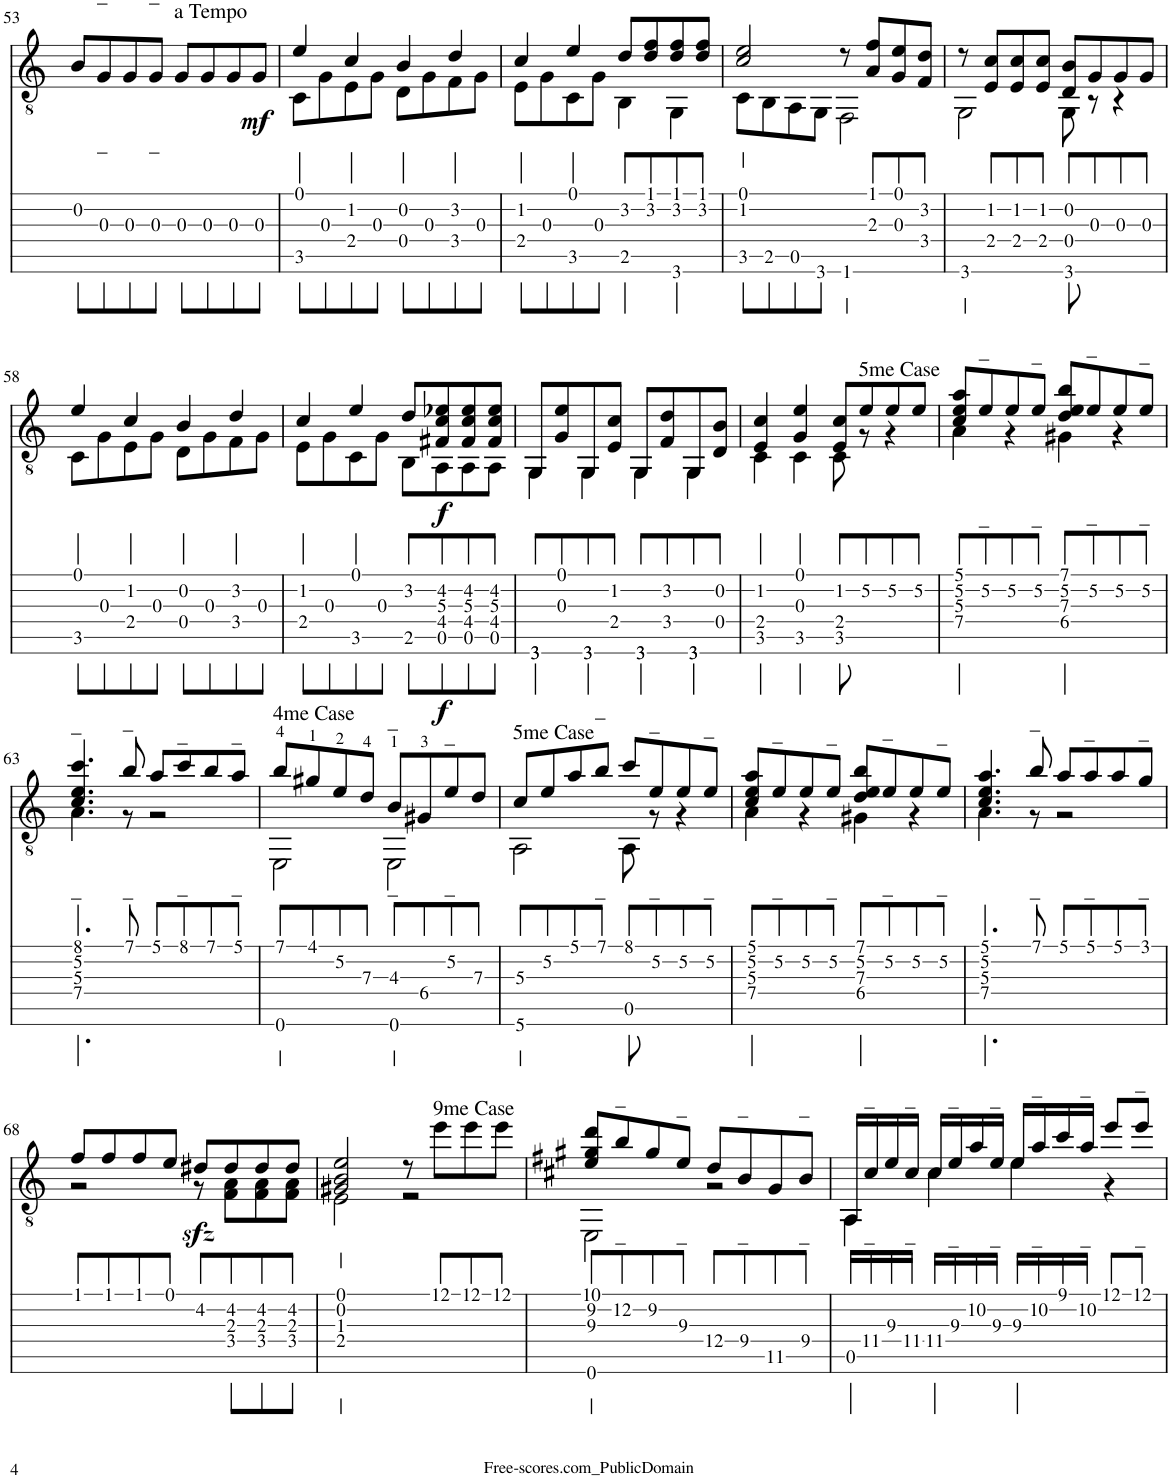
**kern	**dynam	**kern	**dynam
*part2	*part2	*part1	*part1
*staff2	*staff2	*staff1	*staff1
*I"Chitarra classica (Intavolatura)	*	*I"Guitar	*
!!LO:PB:g=z
*	*	*clefGv2	*
*k[]	*	*k[]	*
*M4/4	*	*M4/4	*
*met(c)	*	*met(c)	*
=53	=53	=53	=53
8B\L	.	8B/L	.
!	!	!LO:TX:a:t=_	!
!LO:TX:a:t=_	!	!	!
8G\	.	8G/	.
8G\	.	8G/	.
!	!	!LO:TX:a:t=_	!
!LO:TX:a:t=_	!	!	!
8G\J	.	8G/J	.
!	!	!LO:TX:a:t=a Tempo	!
8G\L	.	8G/L	.
8G\	.	8G/	.
8G\	.	8G/	.
!	!	!	!LO:DY:b
8G\J	.	8G/J	mf
=54	=54	=54	=54
*^	*	*^	*
4e/	8C\L	.	4e/	8C\L	.
.	8G\	.	.	8G\	.
4c/	8E\	.	4c/	8E\	.
.	8G\J	.	.	8G\J	.
4B/	8D\L	.	4B/	8D\L	.
.	8G\	.	.	8G\	.
4d/	8F\	.	4d/	8F\	.
.	8G\J	.	.	8G\J	.
=55	=55	=55	=55	=55	=55
4c/	8E\L	.	4c/	8E\L	.
.	8G\	.	.	8G\	.
4e/	8C\	.	4e/	8C\	.
.	8G\J	.	.	8G\J	.
8d/L	4BB\	.	8d/L	4BB\	.
8d/ 8f/	.	.	8d/ 8f/	.	.
8d/ 8f/	4GG\	.	8d/ 8f/	4GG\	.
8d/ 8f/J	.	.	8d/ 8f/J	.	.
=56	=56	=56	=56	=56	=56
2c/ 2e/	8C\L	.	2c/ 2e/	8C\L	.
.	8BB\	.	.	8BB\	.
.	8AA\	.	.	8AA\	.
.	8GG\J	.	.	8GG\J	.
8r	2FF\	.	8r	2FF\	.
8A/ 8f/L	.	.	8A/ 8f/L	.	.
8G/ 8e/	.	.	8G/ 8e/	.	.
8F/ 8d/J	.	.	8F/ 8d/J	.	.
=57	=57	=57	=57	=57	=57
8r	2GG\	.	8r	2GG\	.
8E/ 8c/L	.	.	8E/ 8c/L	.	.
8E/ 8c/	.	.	8E/ 8c/	.	.
8E/ 8c/J	.	.	8E/ 8c/J	.	.
8D/ 8B/L	8GG\	.	8D/ 8B/L	8GG\	.
8G/	8r	.	8G/	8r	.
8G/	4r	.	8G/	4r	.
8G/J	.	.	8G/J	.	.
!!LO:LB:g=z	!!
=58	=58	=58	=58	=58	=58
4e/	8C\L	.	4e/	8C\L	.
.	8G\	.	.	8G\	.
4c/	8E\	.	4c/	8E\	.
.	8G\J	.	.	8G\J	.
4B/	8D\L	.	4B/	8D\L	.
.	8G\	.	.	8G\	.
4d/	8F\	.	4d/	8F\	.
.	8G\J	.	.	8G\J	.
=59	=59	=59	=59	=59	=59
4c/	8E\L	.	4c/	8E\L	.
.	8G\	.	.	8G\	.
4e/	8C\	.	4e/	8C\	.
.	8G\J	.	.	8G\J	.
8d/L	8BB\L	.	8d/L	8BB\L	.
!	!	!LO:DY:b	!	!	!LO:DY:b
8F#X/ 8c/ 8e-X/	8AA\	f	8F#X/ 8c/ 8e-X/	8AA\	f
8F#/ 8c/ 8e-/	8AA\	.	8F#/ 8c/ 8e-/	8AA\	.
8F#/ 8c/ 8e-/J	8AA\J	.	8F#/ 8c/ 8e-/J	8AA\J	.
=60	=60	=60	=60	=60	=60
8GG/L	4GG\	.	8GG/L	4GG\	.
8G/ 8e/	.	.	8G/ 8e/	.	.
8GG/	4GG\	.	8GG/	4GG\	.
8E/ 8c/J	.	.	8E/ 8c/J	.	.
8GG/L	4GG\	.	8GG/L	4GG\	.
8F/ 8d/	.	.	8F/ 8d/	.	.
8GG/	4GG\	.	8GG/	4GG\	.
8D/ 8B/J	.	.	8D/ 8B/J	.	.
=61	=61	=61	=61	=61	=61
4E/ 4c/	4C\	.	4E/ 4c/	4C\	.
4G/ 4e/	4C\	.	4G/ 4e/	4C\	.
8E/ 8c/L	8C\	.	8E/ 8c/L	8C\	.
!	!	!	!LO:TX:a:t=5me Case	!	!
8e/	8r	.	8e/	8r	.
8e/	4r	.	8e/	4r	.
8e/J	.	.	8e/J	.	.
=62	=62	=62	=62	=62	=62
8c/ 8e/ 8a/L	4A\	.	8c/ 8e/ 8a/L	4A\	.
!	!	!	!LO:TX:a:t=_	!	!
!LO:TX:a:t=_	!	!	!	!	!
8e/	.	.	8e/	.	.
8e/	4r	.	8e/	4r	.
!	!	!	!LO:TX:a:t=_	!	!
!LO:TX:a:t=_	!	!	!	!	!
8e/J	.	.	8e/J	.	.
8d/ 8e/ 8b/L	4G#X\	.	8d/ 8e/ 8b/L	4G#X\	.
!	!	!	!LO:TX:a:t=_	!	!
!LO:TX:a:t=_	!	!	!	!	!
8e/	.	.	8e/	.	.
8e/	4r	.	8e/	4r	.
!	!	!	!LO:TX:a:t=_	!	!
!LO:TX:a:t=_	!	!	!	!	!
8e/J	.	.	8e/J	.	.
!!LO:LB:g=z	!!
=63	=63	=63	=63	=63	=63
!	!	!	!LO:TX:a:t=_	!	!
!LO:TX:a:t=_	!	!	!	!	!
4.c/ 4.e/ 4.cc/	4.A\	.	4.c/ 4.e/ 4.cc/	4.A\	.
!	!	!	!LO:TX:a:t=_	!	!
!LO:TX:a:t=_	!	!	!	!	!
8b/	8r	.	8b/	8r	.
8a/L	2r	.	8a/L	2r	.
!	!	!	!LO:TX:a:t=_	!	!
!LO:TX:a:t=_	!	!	!	!	!
8cc/	.	.	8cc/	.	.
8b/	.	.	8b/	.	.
!	!	!	!LO:TX:a:t=_	!	!
!LO:TX:a:t=_	!	!	!	!	!
8a/J	.	.	8a/J	.	.
=64	=64	=64	=64	=64	=64
!	!	!	!LO:TX:a:t=4me Case	!	!
8b/L	2EE\	.	8b/L	2EE\	.
8g#X/	.	.	8g#X/	.	.
8e/	.	.	8e/	.	.
8d/J	.	.	8d/J	.	.
!	!	!	!LO:TX:a:t=_	!	!
!LO:TX:a:t=_	!	!	!	!	!
8B/L	2EE\	.	8B/L	2EE\	.
8G#X/	.	.	8G#X/	.	.
!	!	!	!LO:TX:a:t=_	!	!
!LO:TX:a:t=_	!	!	!	!	!
8e/	.	.	8e/	.	.
8d/J	.	.	8d/J	.	.
=65	=65	=65	=65	=65	=65
!	!	!	!LO:TX:a:t=5me Case	!	!
8c/L	2AA\	.	8c/L	2AA\	.
8e/	.	.	8e/	.	.
8a/	.	.	8a/	.	.
!	!	!	!LO:TX:a:t=_	!	!
!LO:TX:a:t=_	!	!	!	!	!
8b/J	.	.	8b/J	.	.
8cc/L	8AA\	.	8cc/L	8AA\	.
!	!	!	!LO:TX:a:t=_	!	!
!LO:TX:a:t=_	!	!	!	!	!
8e/	8r	.	8e/	8r	.
8e/	4r	.	8e/	4r	.
!	!	!	!LO:TX:a:t=_	!	!
!LO:TX:a:t=_	!	!	!	!	!
8e/J	.	.	8e/J	.	.
=66	=66	=66	=66	=66	=66
8c/ 8e/ 8a/L	4A\	.	8c/ 8e/ 8a/L	4A\	.
!	!	!	!LO:TX:a:t=_	!	!
!LO:TX:a:t=_	!	!	!	!	!
8e/	.	.	8e/	.	.
8e/	4r	.	8e/	4r	.
!	!	!	!LO:TX:a:t=_	!	!
!LO:TX:a:t=_	!	!	!	!	!
8e/J	.	.	8e/J	.	.
8d/ 8e/ 8b/L	4G#X\	.	8d/ 8e/ 8b/L	4G#X\	.
!	!	!	!LO:TX:a:t=_	!	!
!LO:TX:a:t=_	!	!	!	!	!
8e/	.	.	8e/	.	.
8e/	4r	.	8e/	4r	.
!	!	!	!LO:TX:a:t=_	!	!
!LO:TX:a:t=_	!	!	!	!	!
8e/J	.	.	8e/J	.	.
=67	=67	=67	=67	=67	=67
4.c/ 4.e/ 4.a/	4.A\	.	4.c/ 4.e/ 4.a/	4.A\	.
!	!	!	!LO:TX:a:t=_	!	!
!LO:TX:a:t=_	!	!	!	!	!
8b/	8r	.	8b/	8r	.
8a/L	2r	.	8a/L	2r	.
!	!	!	!LO:TX:a:t=_	!	!
!LO:TX:a:t=_	!	!	!	!	!
8a/	.	.	8a/	.	.
8a/	.	.	8a/	.	.
!	!	!	!LO:TX:a:t=_	!	!
!LO:TX:a:t=_	!	!	!	!	!
8g/J	.	.	8g/J	.	.
!!LO:LB:g=z	!!
=68	=68	=68	=68	=68	=68
8f/L	2r	.	8f/L	2r	.
8f/	.	.	8f/	.	.
8f/	.	.	8f/	.	.
8e/J	.	.	8e/J	.	.
!	!	!	!	!	!LO:DY:b
8d#X/L	8r	.	8d#X/L	8r	sfz
8d#/	8F\ 8A\L	.	8d#/	8F\ 8A\L	.
8d#/	8F\ 8A\	.	8d#/	8F\ 8A\	.
8d#/J	8F\ 8A\J	.	8d#/J	8F\ 8A\J	.
=69	=69	=69	=69	=69	=69
2G#X/ 2B/ 2e/	2E\	.	2G#X/ 2B/ 2e/	2E\	.
8r	2r	.	8r	2r	.
!	!	!	!LO:TX:a:t=9me Case	!	!
8ee/L	.	.	8ee\L	.	.
8ee/	.	.	8ee\	.	.
8ee/J	.	.	8ee\J	.	.
=70	=70	=70	=70	=70	=70
*k[f#c#g#]	*	*	*k[f#c#g#]	*	*
8e/ 8g#/ 8dd/L	2EE\	.	8e/ 8g#/ 8dd/L	2EE\	.
!	!	!	!LO:TX:a:t=_	!	!
!LO:TX:a:t=_	!	!	!	!	!
8b/	.	.	8b/	.	.
8g#/	.	.	8g#/	.	.
!	!	!	!LO:TX:a:t=_	!	!
!LO:TX:a:t=_	!	!	!	!	!
8e/J	.	.	8e/J	.	.
8d/L	2r	.	8d/L	2r	.
!	!	!	!LO:TX:a:t=_	!	!
!LO:TX:a:t=_	!	!	!	!	!
8B/	.	.	8B/	.	.
8G#/	.	.	8G#/	.	.
!	!	!	!LO:TX:a:t=_	!	!
!LO:TX:a:t=_	!	!	!	!	!
8B/J	.	.	8B/J	.	.
=71	=71	=71	=71	=71	=71
16AA/LL	4AA\	.	16AA/LL	4AA\	.
!	!	!	!LO:TX:a:t=_	!	!
!LO:TX:a:t=_	!	!	!	!	!
16c#/	.	.	16c#/	.	.
16e/	.	.	16e/	.	.
!	!	!	!LO:TX:a:t=_	!	!
!LO:TX:a:t=_	!	!	!	!	!
16c#/JJ	.	.	16c#/JJ	.	.
16c#/LL	4c#\	.	16c#/LL	4c#\	.
!	!	!	!LO:TX:a:t=_	!	!
!LO:TX:a:t=_	!	!	!	!	!
16e/	.	.	16e/	.	.
16a/	.	.	16a/	.	.
!	!	!	!LO:TX:a:t=_	!	!
!LO:TX:a:t=_	!	!	!	!	!
16e/JJ	.	.	16e/JJ	.	.
16e/LL	4e\	.	16e/LL	4e\	.
!	!	!	!LO:TX:a:t=_	!	!
!LO:TX:a:t=_	!	!	!	!	!
16a/	.	.	16a/	.	.
16cc#/	.	.	16cc#/	.	.
!	!	!	!LO:TX:a:t=_	!	!
!LO:TX:a:t=_	!	!	!	!	!
16a/JJ	.	.	16a/JJ	.	.
8ee/L	4r	.	8ee/L	4r	.
!	!	!	!LO:TX:a:t=_	!	!
!LO:TX:a:t=_	!	!	!	!	!
8ee/J	.	.	8ee/J	.	.
*v	*v	*	*	*	*
*	*	*v	*v	*
=	=	=	=
*-	*-	*-	*-
